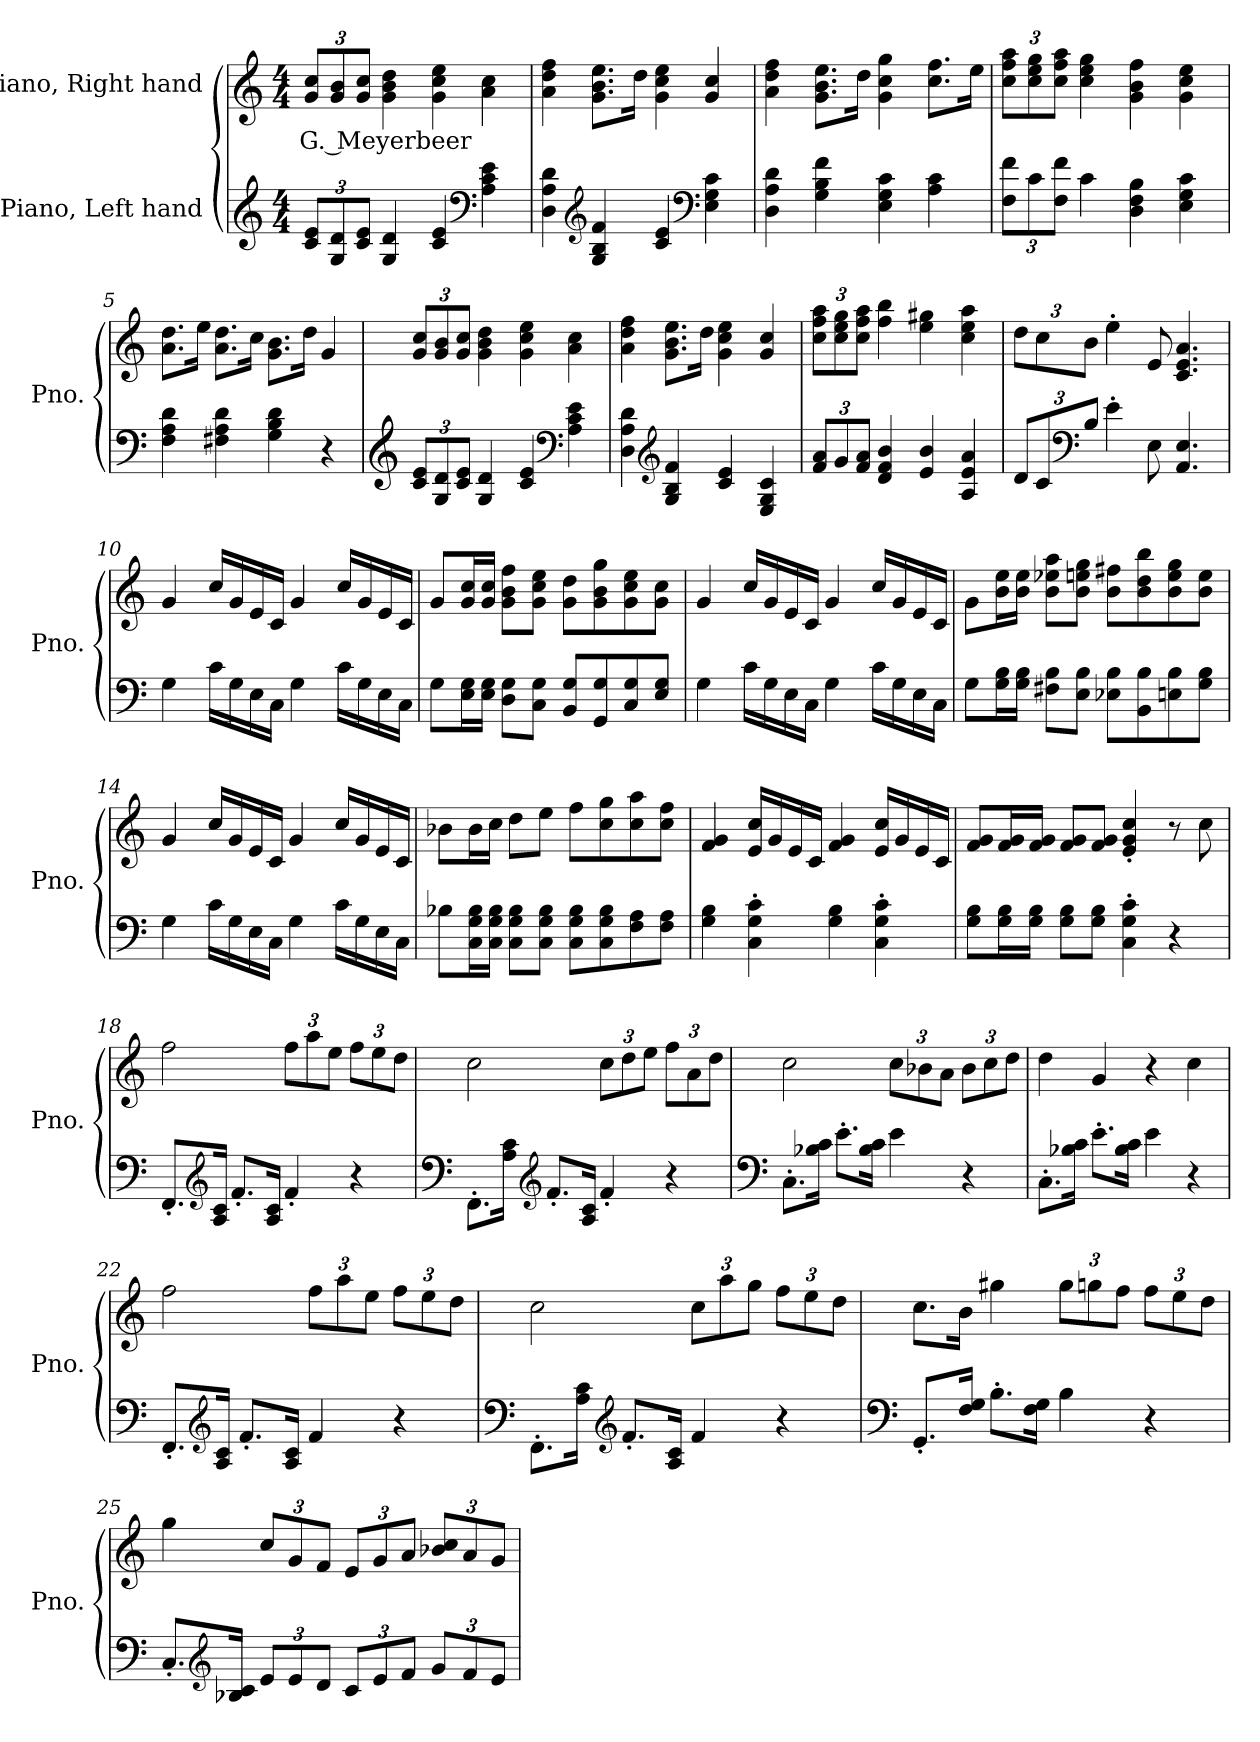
**kern	**kern	**text
*part2	*part1	*part1
*staff2	*staff1	*staff1
*I"Piano, Left hand	*I"Piano, Right hand	*
*I'Pno.	*I'Pno.	*
*clefG2	*clefG2	*
*k[]	*k[]	*
*M4/4	*M4/4	*
*MM120	*MM120	*
*Xbrackettup	*Xbrackettup	*
=1	=1	=1
!	!	!LO:LY:b
12c/ 12e/L	12g/ 12cc/L	G. Meyerbeer
12G/ 12d/	12g/ 12b/	.
12c/ 12e/J	12g/ 12cc/J	.
4G/ 4d/	4g\ 4b\ 4dd\	.
4c/ 4e/	4g\ 4cc\ 4ee\	.
*clefF4	*	*
4A\ 4c\ 4e\	4a\ 4cc\	.
=2	=2	=2
4D\ 4A\ 4d\	4a\ 4dd\ 4ff\	.
*clefG2	*	*
4G/ 4B/ 4f/	8.g\ 8.b\ 8.ee\L	.
.	16dd\Jk	.
4c/ 4e/	4g\ 4cc\ 4ee\	.
*clefF4	*	*
4E\ 4G\ 4c\	4g/ 4cc/	.
=3	=3	=3
4D\ 4A\ 4d\	4a\ 4dd\ 4ff\	.
4G\ 4B\ 4f\	8.g\ 8.b\ 8.ee\L	.
.	16dd\Jk	.
4E\ 4G\ 4c\	4g\ 4cc\ 4gg\	.
4A\ 4c\	8.cc\ 8.ff\L	.
.	16ee\Jk	.
!!LO:LB:g=z
=4	=4	=4
12F\ 12f\L	12cc\ 12ff\ 12aa\L	.
12c\	12cc\ 12ee\ 12gg\	.
12F\ 12f\J	12cc\ 12ff\ 12aa\J	.
4c\	4cc\ 4ee\ 4gg\	.
4D\ 4F\ 4B\	4g\ 4b\ 4ff\	.
4E\ 4G\ 4c\	4g\ 4cc\ 4ee\	.
=5	=5	=5
4F\ 4A\ 4d\	8.a\ 8.dd\L	.
.	16ee\Jk	.
4F#X\ 4A\ 4d\	8.a\ 8.dd\L	.
.	16cc\Jk	.
4G\ 4B\ 4d\	8.g\ 8.b\L	.
.	16dd\Jk	.
4r	4g/	.
=6	=6	=6
*clefG2	*	*
12c/ 12e/L	12g/ 12cc/L	.
12G/ 12d/	12g/ 12b/	.
12c/ 12e/J	12g/ 12cc/J	.
4G/ 4d/	4g\ 4b\ 4dd\	.
4c/ 4e/	4g\ 4cc\ 4ee\	.
*clefF4	*	*
4A\ 4c\ 4e\	4a\ 4cc\	.
=7	=7	=7
4D\ 4A\ 4d\	4a\ 4dd\ 4ff\	.
*clefG2	*	*
4G/ 4B/ 4f/	8.g\ 8.b\ 8.ee\L	.
.	16dd\Jk	.
4c/ 4e/	4g\ 4cc\ 4ee\	.
4E/ 4G/ 4c/	4g/ 4cc/	.
!!LO:LB:g=z
=8	=8	=8
12f/ 12a/L	12cc\ 12ff\ 12aa\L	.
12g/	12cc\ 12ee\ 12gg\	.
12f/ 12a/J	12cc\ 12ff\ 12aa\J	.
4d/ 4f/ 4b/	4ff\ 4bb\	.
4e/ 4b/	4ee\ 4gg#X\	.
4A/ 4e/ 4a/	4cc\ 4ee\ 4aa\	.
=9	=9	=9
12d/L	12dd\L	.
12c/	12cc\	.
*clefF4	*	*
12B/J	12b\J	.
4e'\	4ee'\	.
8E\	8e/	.
4.AA/ 4.E/	4.c/ 4.e/ 4.a/	.
=10	=10	=10
4G\	4g/	.
16c\LL	16cc/LL	.
16G\	16g/	.
16E\	16e/	.
16C\JJ	16c/JJ	.
4G\	4g/	.
16c\LL	16cc/LL	.
16G\	16g/	.
16E\	16e/	.
16C\JJ	16c/JJ	.
=11	=11	=11
8G\L	8g/L	.
16E\ 16G\L	16g/ 16cc/L	.
16E\ 16G\JJ	16g/ 16cc/JJ	.
8D\ 8G\L	8g\ 8b\ 8ff\L	.
8C\ 8G\J	8g\ 8cc\ 8ee\J	.
8BB/ 8G/L	8g\ 8dd\L	.
8GG/ 8G/	8g\ 8b\ 8gg\	.
8C/ 8G/	8g\ 8cc\ 8ee\	.
8E/ 8G/J	8g\ 8cc\J	.
!!LO:LB:g=z
=12	=12	=12
4G\	4g/	.
16c\LL	16cc/LL	.
16G\	16g/	.
16E\	16e/	.
16C\JJ	16c/JJ	.
4G\	4g/	.
16c\LL	16cc/LL	.
16G\	16g/	.
16E\	16e/	.
16C\JJ	16c/JJ	.
=13	=13	=13
8G\L	8g\L	.
16G\ 16B\L	16b\ 16ee\L	.
16G\ 16B\JJ	16b\ 16ee\JJ	.
8F#X\ 8B\L	8b\ 8ee-X\ 8aa\L	.
8E\ 8B\J	8b\ 8een\ 8gg\J	.
8E-X\ 8B\L	8b\ 8ff#X\L	.
8BB\ 8B\	8b\ 8dd\ 8bb\	.
8En\ 8B\	8b\ 8ee\ 8gg\	.
8G\ 8B\J	8b\ 8ee\J	.
=14	=14	=14
4G\	4g/	.
16c\LL	16cc/LL	.
16G\	16g/	.
16E\	16e/	.
16C\JJ	16c/JJ	.
4G\	4g/	.
16c\LL	16cc/LL	.
16G\	16g/	.
16E\	16e/	.
16C\JJ	16c/JJ	.
=15	=15	=15
8B-X\L	8b-X\L	.
16C\ 16G\ 16B-\L	16b-\L	.
16C\ 16G\ 16B-\JJ	16cc\JJ	.
8C\ 8G\ 8B-\L	8dd\L	.
8C\ 8G\ 8B-\J	8ee\J	.
8C\ 8G\ 8B-\L	8ff\L	.
8C\ 8G\ 8B-\	8cc\ 8gg\	.
8F\ 8A\	8cc\ 8aa\	.
8F\ 8A\J	8cc\ 8ff\J	.
!!LO:LB:g=z
=16	=16	=16
4G\ 4B\	4f/ 4g/	.
4C\' 4G\' 4c\'	16e/ 16cc/LL	.
.	16g/	.
.	16e/	.
.	16c/JJ	.
4G\ 4B\	4f/ 4g/	.
4C\' 4G\' 4c\'	16e/ 16cc/LL	.
.	16g/	.
.	16e/	.
.	16c/JJ	.
=17	=17	=17
8G\ 8B\L	8f/ 8g/L	.
16G\ 16B\L	16f/ 16g/L	.
16G\ 16B\JJ	16f/ 16g/JJ	.
8G\ 8B\L	8f/ 8g/L	.
8G\ 8B\J	8f/ 8g/J	.
4C\' 4G\' 4c\'	4e/' 4g/' 4cc/'	.
4r	8r	.
.	8cc\	.
=18	=18	=18
8.FF'/L	2ff\	.
*clefG2	*	*
16A/ 16c/Jk	.	.
8.f'/L	.	.
16A/ 16c/Jk	.	.
4f'/	12ff\L	.
.	12aa\	.
.	12ee\J	.
4r	12ff\L	.
.	12ee\	.
.	12dd\J	.
!!LO:LB:g=z
=19	=19	=19
*clefF4	*	*
8.FF'\L	2cc\	.
16A\ 16c\Jk	.	.
*clefG2	*	*
8.f'/L	.	.
16A/ 16c/Jk	.	.
4f'/	12cc\L	.
.	12dd\	.
.	12ee\J	.
4r	12ff\L	.
.	12a\	.
.	12dd\J	.
=20	=20	=20
*clefF4	*	*
8.C'\L	2cc\	.
16B-X\ 16c\Jk	.	.
8.e'\L	.	.
16B-\ 16c\Jk	.	.
4e\	12cc\L	.
.	12b-X\	.
.	12a\J	.
4r	12b-\L	.
.	12cc\	.
.	12dd\J	.
=21	=21	=21
8.C'\L	4dd\	.
16B-X\ 16c\Jk	.	.
8.e'\L	4g/	.
16B-\ 16c\Jk	.	.
4e\	4r	.
4r	4cc\	.
!!LO:PB:g=z
=22	=22	=22
8.FF'/L	2ff\	.
*clefG2	*	*
16A/ 16c/Jk	.	.
8.f'/L	.	.
16A/ 16c/Jk	.	.
4f/	12ff\L	.
.	12aa\	.
.	12ee\J	.
4r	12ff\L	.
.	12ee\	.
.	12dd\J	.
=23	=23	=23
*clefF4	*	*
8.FF'\L	2cc\	.
16A\ 16c\Jk	.	.
*clefG2	*	*
8.f'/L	.	.
16A/ 16c/Jk	.	.
4f/	12cc\L	.
.	12aa\	.
.	12gg\J	.
4r	12ff\L	.
.	12ee\	.
.	12dd\J	.
=24	=24	=24
*clefF4	*	*
8.GG'/L	8.cc\L	.
16F/ 16G/Jk	16b\Jk	.
8.B'\L	4gg#X\	.
16F\ 16G\Jk	.	.
4B\	12gg#\L	.
.	12ggn\	.
.	12ff\J	.
4r	12ff\L	.
.	12ee\	.
.	12dd\J	.
!!LO:LB:g=z
=25	=25	=25
8.C'/L	4gg\	.
*clefG2	*	*
16B-X/ 16c/Jk	.	.
12e/L	12cc/L	.
12e/	12g/	.
12d/J	12f/J	.
12c/L	12e/L	.
12e/	12g/	.
12f/J	12a/J	.
12g/L	12b-X/ 12cc/L	.
12f/	12a/	.
12e/J	12g/J	.
=	=	=
*-	*-	*-
